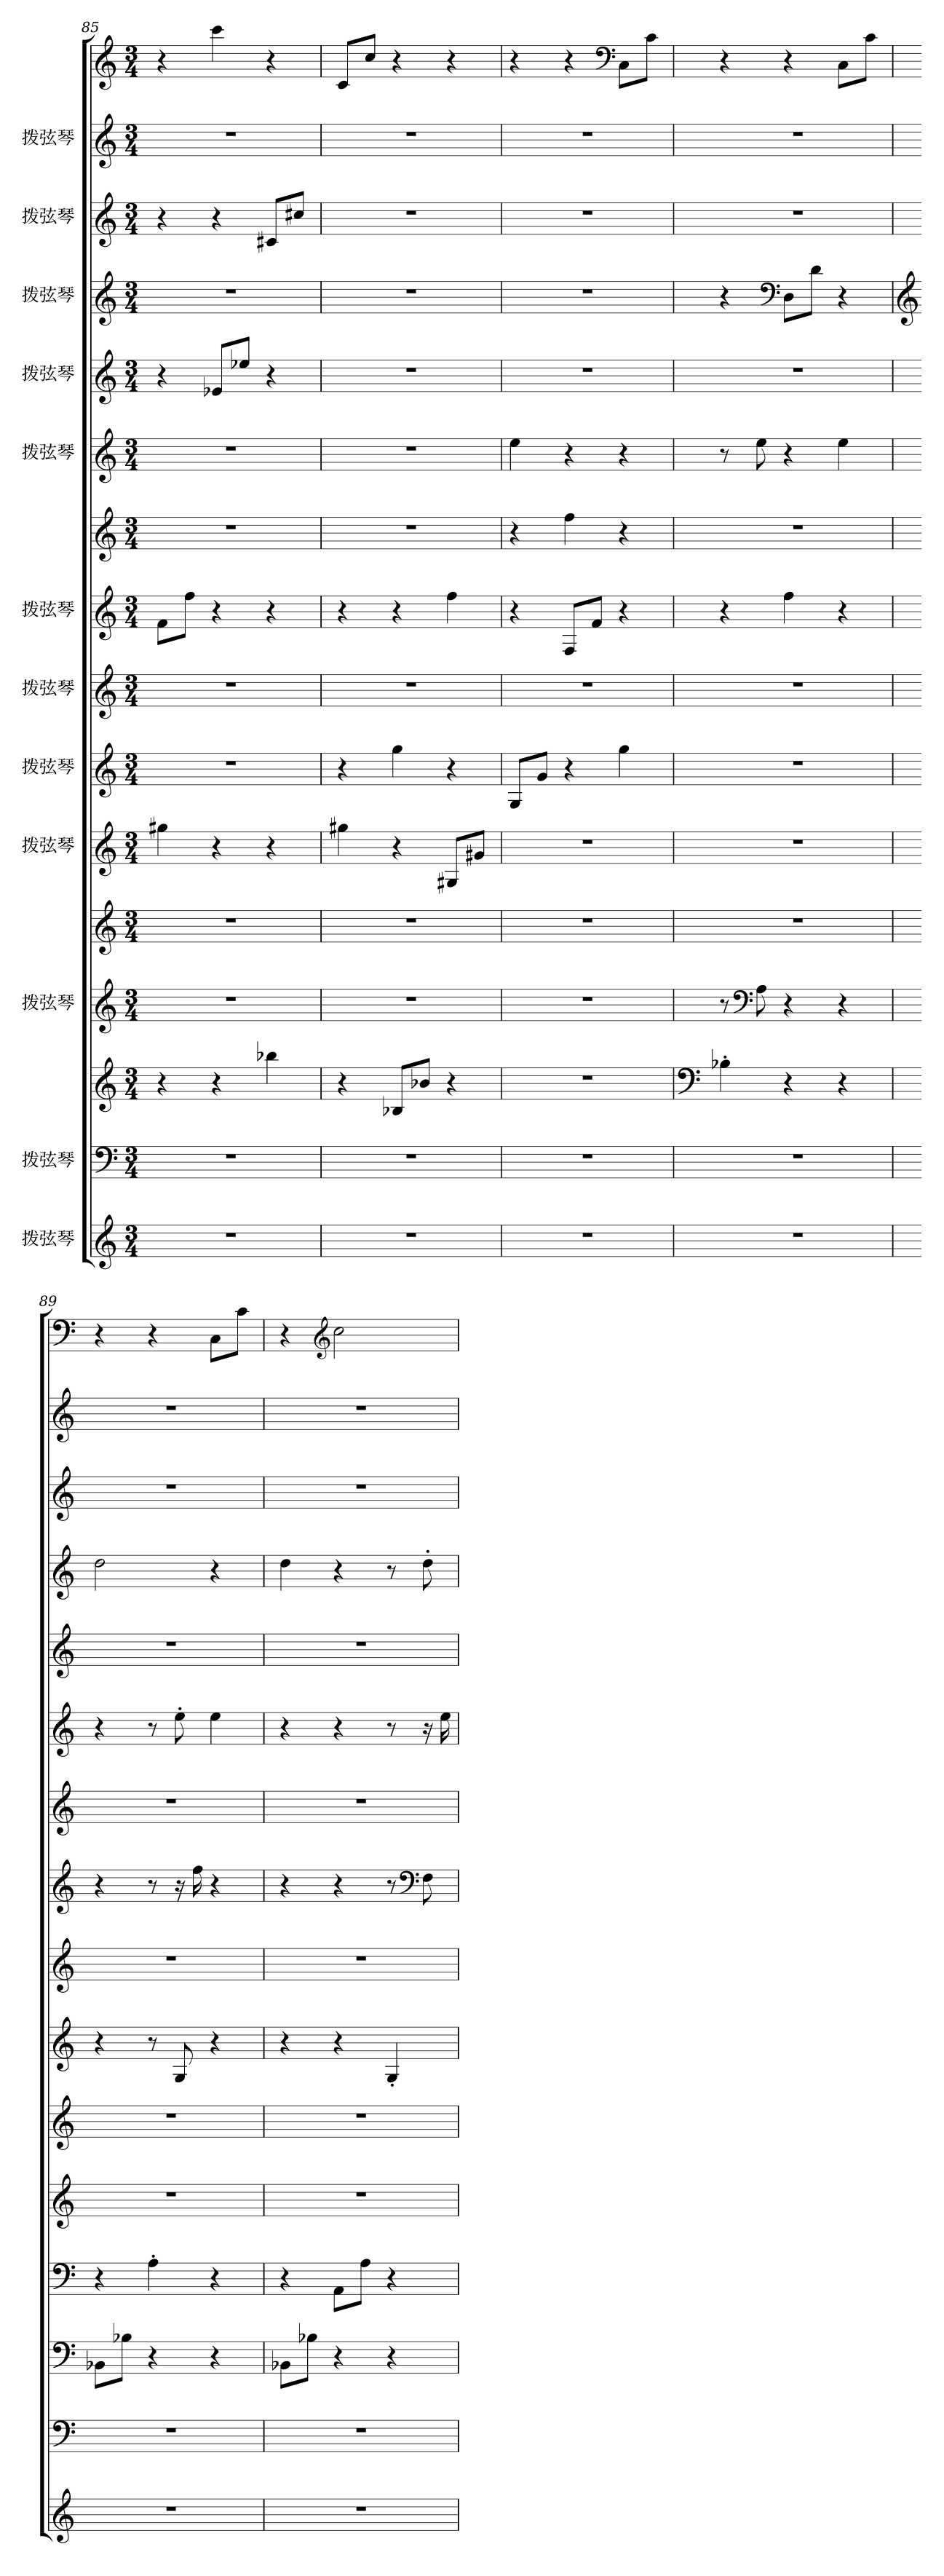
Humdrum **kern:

**kern	**kern	**kern	**kern	**kern	**kern	**kern	**kern	**kern	**kern	**kern	**kern	**kern	**kern	**kern	**kern
*part12	*part11	*part11	*part10	*part10	*part9	*part8	*part7	*part6	*part6	*part5	*part4	*part3	*part2	*part1	*part1
*staff16	*staff15	*staff14	*staff13	*staff12	*staff11	*staff10	*staff9	*staff8	*staff7	*staff6	*staff5	*staff4	*staff3	*staff2	*staff1
*I"拨弦琴	*I"拨弦琴	*	*I"拨弦琴	*	*I"拨弦琴	*I"拨弦琴	*I"拨弦琴	*I"拨弦琴	*	*I"拨弦琴	*I"拨弦琴	*I"拨弦琴	*I"拨弦琴	*I"拨弦琴	*
*clefG2	*clefF4	*clefG2	*clefG2	*clefG2	*clefG2	*clefG2	*clefG2	*clefG2	*clefG2	*clefG2	*clefG2	*clefG2	*clefG2	*clefG2	*clefG2
*k[]	*k[]	*k[]	*k[]	*k[]	*k[]	*k[]	*k[]	*k[]	*k[]	*k[]	*k[]	*k[]	*k[]	*k[]	*k[]
*M3/4	*M3/4	*M3/4	*M3/4	*M3/4	*M3/4	*M3/4	*M3/4	*M3/4	*M3/4	*M3/4	*M3/4	*M3/4	*M3/4	*M3/4	*M3/4
=85	=85	=85	=85	=85	=85	=85	=85	=85	=85	=85	=85	=85	=85	=85	=85
2.r	2.r	4r	2.r	2.r	4gg#X\	2.r	2.r	8f\L	2.r	2.r	4r	2.r	4r	2.r	4r
.	.	.	.	.	.	.	.	8ff\J	.	.	.	.	.	.	.
.	.	4r	.	.	4r	.	.	4r	.	.	8e-X/L	.	4r	.	4ccc\
.	.	.	.	.	.	.	.	.	.	.	8ee-X/J	.	.	.	.
.	.	4bb-X\	.	.	4r	.	.	4r	.	.	4r	.	8c#X/L	.	4r
.	.	.	.	.	.	.	.	.	.	.	.	.	8cc#X/J	.	.
=86	=86	=86	=86	=86	=86	=86	=86	=86	=86	=86	=86	=86	=86	=86	=86
2.r	2.r	4r	2.r	2.r	4gg#X\	4r	2.r	4r	2.r	2.r	2.r	2.r	2.r	2.r	8c/L
.	.	.	.	.	.	.	.	.	.	.	.	.	.	.	8cc/J
.	.	8B-X/L	.	.	4r	4gg\	.	4r	.	.	.	.	.	.	4r
.	.	8b-X/J	.	.	.	.	.	.	.	.	.	.	.	.	.
.	.	4r	.	.	8G#X/L	4r	.	4ff\	.	.	.	.	.	.	4r
.	.	.	.	.	8g#X/J	.	.	.	.	.	.	.	.	.	.
=87	=87	=87	=87	=87	=87	=87	=87	=87	=87	=87	=87	=87	=87	=87	=87
2.r	2.r	2.r	2.r	2.r	2.r	8G/L	2.r	4r	4r	4ee\	2.r	2.r	2.r	2.r	4r
.	.	.	.	.	.	8g/J	.	.	.	.	.	.	.	.	.
.	.	.	.	.	.	4r	.	8F/L	4ff\	4r	.	.	.	.	4r
.	.	.	.	.	.	.	.	8f/J	.	.	.	.	.	.	.
*	*	*	*	*	*	*	*	*	*	*	*	*	*	*	*clefF4
.	.	.	.	.	.	4gg\	.	4r	4r	4r	.	.	.	.	8C\L
.	.	.	.	.	.	.	.	.	.	.	.	.	.	.	8c\J
!!LO:PB:g=z
=88	=88	=88	=88	=88	=88	=88	=88	=88	=88	=88	=88	=88	=88	=88	=88
*	*	*clefF4	*	*	*	*	*	*	*	*	*	*	*	*	*
2.r	2.r	4B-X'\	8r	2.r	2.r	2.r	2.r	4r	2.r	8r	2.r	4r	2.r	2.r	4r
*	*	*	*clefF4	*	*	*	*	*	*	*	*	*	*	*	*
.	.	.	8A\	.	.	.	.	.	.	8ee\	.	.	.	.	.
*	*	*	*	*	*	*	*	*	*	*	*	*clefF4	*	*	*
.	.	4r	4r	.	.	.	.	4ff\	.	4r	.	8D\L	.	.	4r
.	.	.	.	.	.	.	.	.	.	.	.	8d\J	.	.	.
.	.	4r	4r	.	.	.	.	4r	.	4ee\	.	4r	.	.	8C\L
.	.	.	.	.	.	.	.	.	.	.	.	.	.	.	8c\J
=89	=89	=89	=89	=89	=89	=89	=89	=89	=89	=89	=89	=89	=89	=89	=89
*	*	*	*	*	*	*	*	*	*	*	*	*clefG2	*	*	*
2.r	2.r	8BB-X\L	4r	2.r	2.r	4r	2.r	4r	2.r	4r	2.r	2dd\	2.r	2.r	4r
.	.	8B-X\J	.	.	.	.	.	.	.	.	.	.	.	.	.
.	.	4r	4A'\	.	.	8r	.	8r	.	8r	.	.	.	.	4r
.	.	.	.	.	.	8G/	.	16r	.	8ee'\	.	.	.	.	.
.	.	.	.	.	.	.	.	16ff\	.	.	.	.	.	.	.
.	.	4r	4r	.	.	4r	.	4r	.	4ee\	.	4r	.	.	8C\L
.	.	.	.	.	.	.	.	.	.	.	.	.	.	.	8c\J
=90	=90	=90	=90	=90	=90	=90	=90	=90	=90	=90	=90	=90	=90	=90	=90
2.r	2.r	8BB-X\L	4r	2.r	2.r	4r	2.r	4r	2.r	4r	2.r	4dd\	2.r	2.r	4r
.	.	8B-X\J	.	.	.	.	.	.	.	.	.	.	.	.	.
*	*	*	*	*	*	*	*	*	*	*	*	*	*	*	*clefG2
.	.	4r	8AA\L	.	.	4r	.	4r	.	4r	.	4r	.	.	2cc\
.	.	.	8A\J	.	.	.	.	.	.	.	.	.	.	.	.
.	.	4r	4r	.	.	4G'/	.	8r	.	8r	.	8r	.	.	.
*	*	*	*	*	*	*	*	*clefF4	*	*	*	*	*	*	*
.	.	.	.	.	.	.	.	8F\	.	16r	.	8dd'\	.	.	.
.	.	.	.	.	.	.	.	.	.	16ee\	.	.	.	.	.
=	=	=	=	=	=	=	=	=	=	=	=	=	=	=	=
*-	*-	*-	*-	*-	*-	*-	*-	*-	*-	*-	*-	*-	*-	*-	*-
